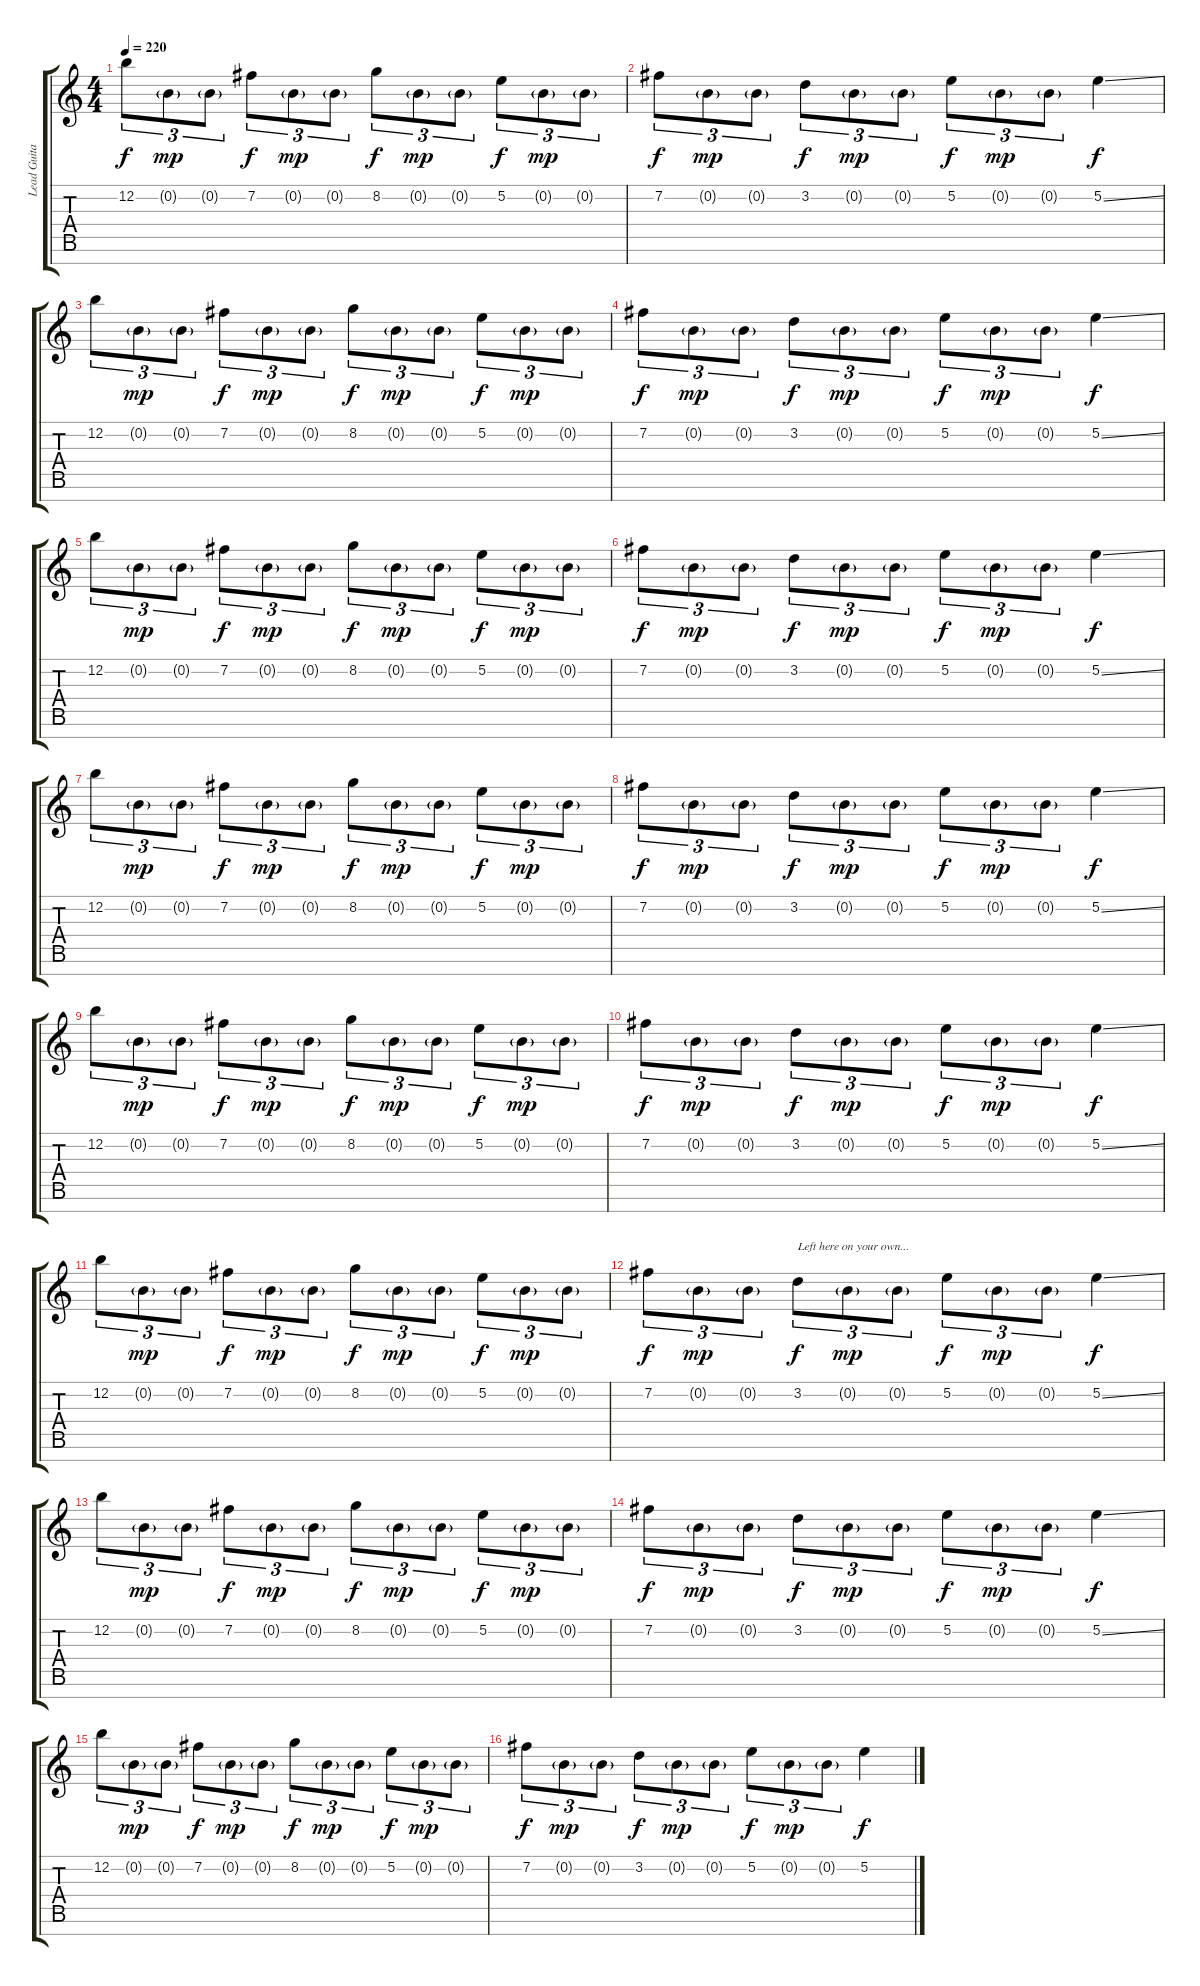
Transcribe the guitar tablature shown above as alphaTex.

\track ("Lead Guitar (Buz McGrath)" "Lead Guita") {instrument overdrivenguitar}
\staff {score tabs}
\tuning (E4 B3 G3 D3 A2 E2 B1) {hide}
\ts (4 4)
\tempo 220
\clef g2
\ks c
12.2.8{tu (3 2) dy f instrument overdrivenguitar} 0.2{g}.8{tu (3 2) dy mp} 0.2{g}.8{tu (3 2)} 7.2.8{tu (3 2) dy f} 0.2{g}.8{tu (3 2) dy mp} 0.2{g}.8{tu (3 2)} 8.2.8{tu (3 2) dy f} 0.2{g}.8{tu (3 2) dy mp} 0.2{g}.8{tu (3 2)} 5.2.8{tu (3 2) dy f} 0.2{g}.8{tu (3 2) dy mp} 0.2{g}.8{tu (3 2)} |
7.2.8{tu (3 2) dy f} 0.2{g}.8{tu (3 2) dy mp} 0.2{g}.8{tu (3 2)} 3.2.8{tu (3 2) dy f} 0.2{g}.8{tu (3 2) dy mp} 0.2{g}.8{tu (3 2)} 5.2.8{tu (3 2) dy f} 0.2{g}.8{tu (3 2) dy mp} 0.2{g}.8{tu (3 2)} 5.2{ss}.4{dy f} |
12.2.8{tu (3 2)} 0.2{g}.8{tu (3 2) dy mp} 0.2{g}.8{tu (3 2)} 7.2.8{tu (3 2) dy f} 0.2{g}.8{tu (3 2) dy mp} 0.2{g}.8{tu (3 2)} 8.2.8{tu (3 2) dy f} 0.2{g}.8{tu (3 2) dy mp} 0.2{g}.8{tu (3 2)} 5.2.8{tu (3 2) dy f} 0.2{g}.8{tu (3 2) dy mp} 0.2{g}.8{tu (3 2)} |
7.2.8{tu (3 2) dy f} 0.2{g}.8{tu (3 2) dy mp} 0.2{g}.8{tu (3 2)} 3.2.8{tu (3 2) dy f} 0.2{g}.8{tu (3 2) dy mp} 0.2{g}.8{tu (3 2)} 5.2.8{tu (3 2) dy f} 0.2{g}.8{tu (3 2) dy mp} 0.2{g}.8{tu (3 2)} 5.2{ss}.4{dy f} |
12.2.8{tu (3 2)} 0.2{g}.8{tu (3 2) dy mp} 0.2{g}.8{tu (3 2)} 7.2.8{tu (3 2) dy f} 0.2{g}.8{tu (3 2) dy mp} 0.2{g}.8{tu (3 2)} 8.2.8{tu (3 2) dy f} 0.2{g}.8{tu (3 2) dy mp} 0.2{g}.8{tu (3 2)} 5.2.8{tu (3 2) dy f} 0.2{g}.8{tu (3 2) dy mp} 0.2{g}.8{tu (3 2)} |
7.2.8{tu (3 2) dy f} 0.2{g}.8{tu (3 2) dy mp} 0.2{g}.8{tu (3 2)} 3.2.8{tu (3 2) dy f} 0.2{g}.8{tu (3 2) dy mp} 0.2{g}.8{tu (3 2)} 5.2.8{tu (3 2) dy f} 0.2{g}.8{tu (3 2) dy mp} 0.2{g}.8{tu (3 2)} 5.2{ss}.4{dy f} |
12.2.8{tu (3 2)} 0.2{g}.8{tu (3 2) dy mp} 0.2{g}.8{tu (3 2)} 7.2.8{tu (3 2) dy f} 0.2{g}.8{tu (3 2) dy mp} 0.2{g}.8{tu (3 2)} 8.2.8{tu (3 2) dy f} 0.2{g}.8{tu (3 2) dy mp} 0.2{g}.8{tu (3 2)} 5.2.8{tu (3 2) dy f} 0.2{g}.8{tu (3 2) dy mp} 0.2{g}.8{tu (3 2)} |
7.2.8{tu (3 2) dy f} 0.2{g}.8{tu (3 2) dy mp} 0.2{g}.8{tu (3 2)} 3.2.8{tu (3 2) dy f} 0.2{g}.8{tu (3 2) dy mp} 0.2{g}.8{tu (3 2)} 5.2.8{tu (3 2) dy f} 0.2{g}.8{tu (3 2) dy mp} 0.2{g}.8{tu (3 2)} 5.2{ss}.4{dy f} |
12.2.8{tu (3 2)} 0.2{g}.8{tu (3 2) dy mp} 0.2{g}.8{tu (3 2)} 7.2.8{tu (3 2) dy f} 0.2{g}.8{tu (3 2) dy mp} 0.2{g}.8{tu (3 2)} 8.2.8{tu (3 2) dy f} 0.2{g}.8{tu (3 2) dy mp} 0.2{g}.8{tu (3 2)} 5.2.8{tu (3 2) dy f} 0.2{g}.8{tu (3 2) dy mp} 0.2{g}.8{tu (3 2)} |
7.2.8{tu (3 2) dy f} 0.2{g}.8{tu (3 2) dy mp} 0.2{g}.8{tu (3 2)} 3.2.8{tu (3 2) dy f} 0.2{g}.8{tu (3 2) dy mp} 0.2{g}.8{tu (3 2)} 5.2.8{tu (3 2) dy f} 0.2{g}.8{tu (3 2) dy mp} 0.2{g}.8{tu (3 2)} 5.2{ss}.4{dy f} |
12.2.8{tu (3 2)} 0.2{g}.8{tu (3 2) dy mp} 0.2{g}.8{tu (3 2)} 7.2.8{tu (3 2) dy f} 0.2{g}.8{tu (3 2) dy mp} 0.2{g}.8{tu (3 2)} 8.2.8{tu (3 2) dy f} 0.2{g}.8{tu (3 2) dy mp} 0.2{g}.8{tu (3 2)} 5.2.8{tu (3 2) dy f} 0.2{g}.8{tu (3 2) dy mp} 0.2{g}.8{tu (3 2)} |
7.2.8{tu (3 2) dy f} 0.2{g}.8{tu (3 2) dy mp} 0.2{g}.8{tu (3 2)} 3.2.8{tu (3 2) txt "Left here on your own..." dy f} 0.2{g}.8{tu (3 2) dy mp} 0.2{g}.8{tu (3 2)} 5.2.8{tu (3 2) dy f} 0.2{g}.8{tu (3 2) dy mp} 0.2{g}.8{tu (3 2)} 5.2{ss}.4{dy f} |
12.2.8{tu (3 2)} 0.2{g}.8{tu (3 2) dy mp} 0.2{g}.8{tu (3 2)} 7.2.8{tu (3 2) dy f} 0.2{g}.8{tu (3 2) dy mp} 0.2{g}.8{tu (3 2)} 8.2.8{tu (3 2) dy f} 0.2{g}.8{tu (3 2) dy mp} 0.2{g}.8{tu (3 2)} 5.2.8{tu (3 2) dy f} 0.2{g}.8{tu (3 2) dy mp} 0.2{g}.8{tu (3 2)} |
7.2.8{tu (3 2) dy f} 0.2{g}.8{tu (3 2) dy mp} 0.2{g}.8{tu (3 2)} 3.2.8{tu (3 2) dy f} 0.2{g}.8{tu (3 2) dy mp} 0.2{g}.8{tu (3 2)} 5.2.8{tu (3 2) dy f} 0.2{g}.8{tu (3 2) dy mp} 0.2{g}.8{tu (3 2)} 5.2{ss}.4{dy f} |
12.2.8{tu (3 2)} 0.2{g}.8{tu (3 2) dy mp} 0.2{g}.8{tu (3 2)} 7.2.8{tu (3 2) dy f} 0.2{g}.8{tu (3 2) dy mp} 0.2{g}.8{tu (3 2)} 8.2.8{tu (3 2) dy f} 0.2{g}.8{tu (3 2) dy mp} 0.2{g}.8{tu (3 2)} 5.2.8{tu (3 2) dy f} 0.2{g}.8{tu (3 2) dy mp} 0.2{g}.8{tu (3 2)} |
7.2.8{tu (3 2) dy f} 0.2{g}.8{tu (3 2) dy mp} 0.2{g}.8{tu (3 2)} 3.2.8{tu (3 2) dy f} 0.2{g}.8{tu (3 2) dy mp} 0.2{g}.8{tu (3 2)} 5.2.8{tu (3 2) dy f} 0.2{g}.8{tu (3 2) dy mp} 0.2{g}.8{tu (3 2)} 5.2{ss}.4{dy f}
